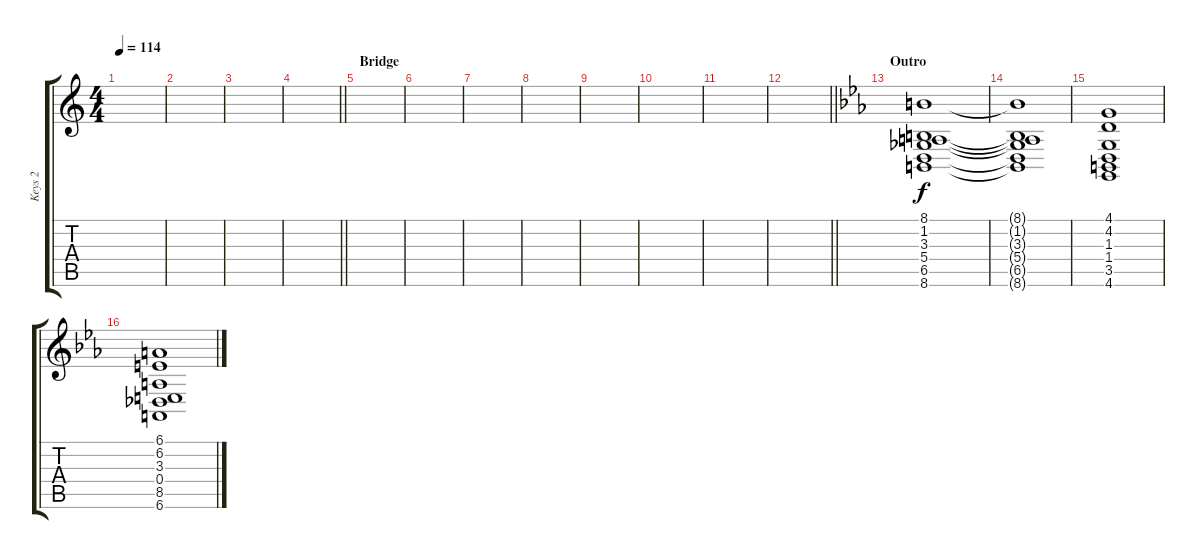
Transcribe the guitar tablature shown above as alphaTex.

\track ("Keys 2" "Keys 2") {instrument lead1square}
\staff {score tabs}
\tuning (Eb4 Bb3 Gb3 Db3 Ab2 Eb2) {hide}
\ts (4 4)
\tempo 114
\clef g2
\ks aminor
|
|
|
\barLineRight lightlight
|
\section ("" "Bridge")
|
|
|
|
|
|
|
\barLineRight lightlight
|
\section ("" "Outro")
\ks cminor
(8.1 1.2 3.3 5.4 6.5 8.6).1 |
(8.1{t} 1.2{t} 3.3{t} 5.4{t} 6.5{t} 8.6{t}).1 |
(4.1 4.2 1.3 1.4 3.5 4.6).1 |
(6.1 6.2 3.3 0.4 8.5 6.6).1
